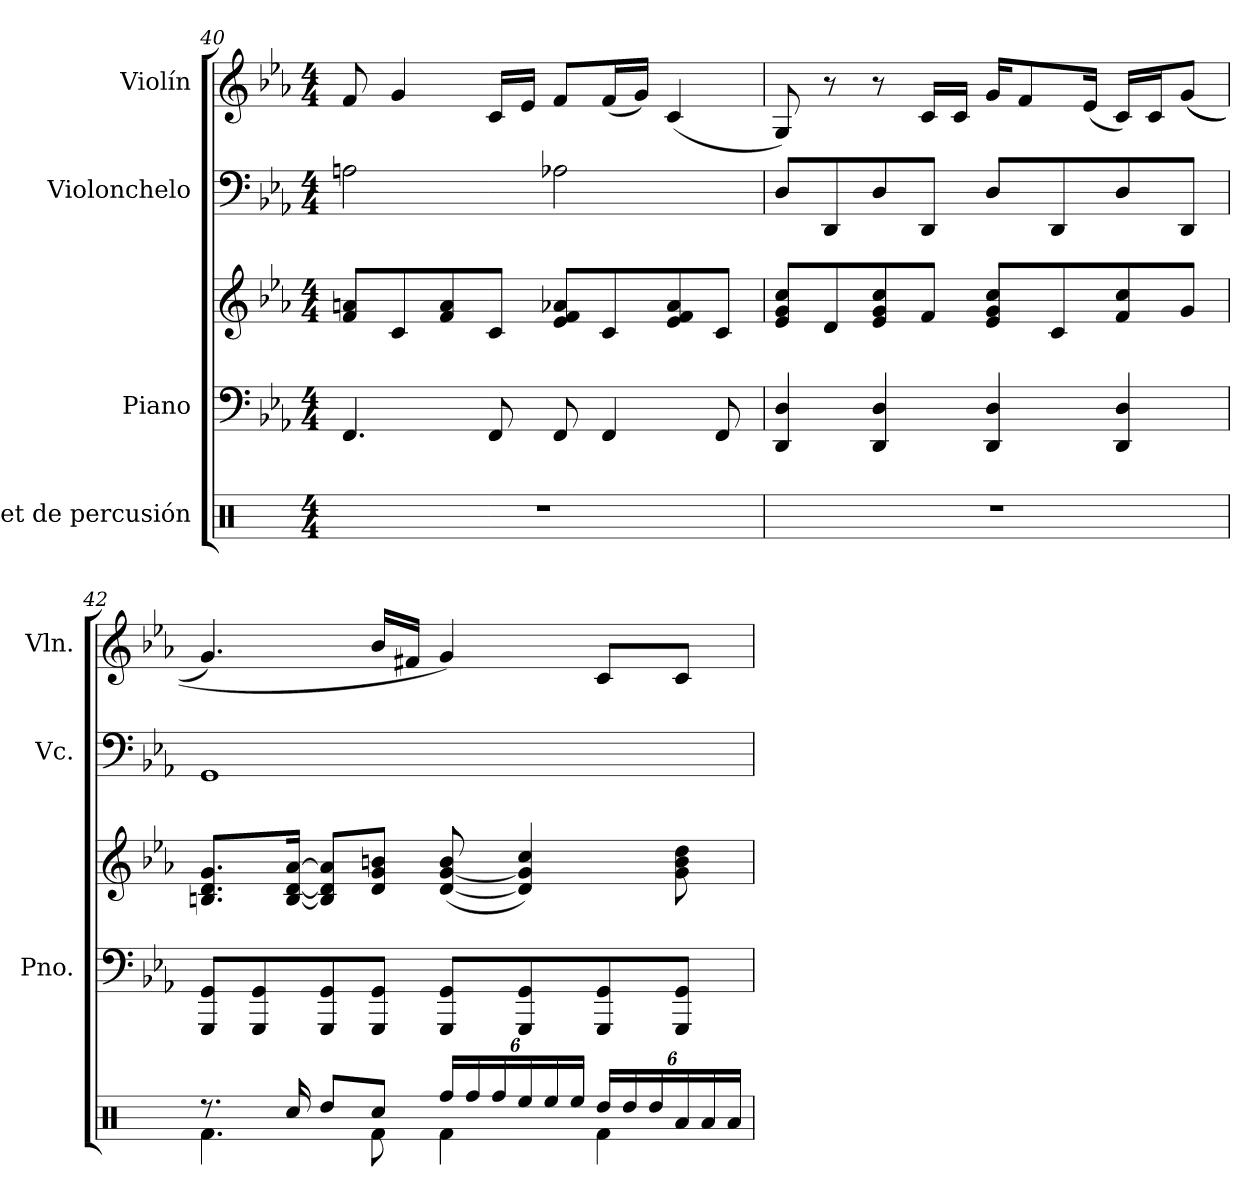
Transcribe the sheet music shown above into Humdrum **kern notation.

**kern	**kern	**kern	**kern	**kern
*part4	*part3	*part3	*part2	*part1
*staff5	*staff4	*staff3	*staff2	*staff1
*I"Set de percusión	*I"Piano	*	*I"Violonchelo	*I"Violín
*	*I'Pno.	*	*I'Vc.	*I'Vln.
!!LO:PB:g=z
*clefX	*clefF4	*clefG2	*clefF4	*clefG2
*k[]	*k[b-e-a-]	*k[b-e-a-]	*k[b-e-a-]	*k[b-e-a-]
*M4/4	*M4/4	*M4/4	*M4/4	*M4/4
=40	=40	=40	=40	=40
1r	4.FF/	8f/ 8an/L	2An\	8f/
.	.	8c/	.	4g/
.	.	8f/ 8a/	.	.
.	8FF/	8c/J	.	16c/LL
.	.	.	.	16e-/JJ
.	8FF/	8e-/ 8f/ 8a-X/L	2A-X\	8f/L
.	4FF/	8c/	.	(<16f/L
.	.	.	.	16g/JJ)
.	.	8e-/ 8f/ 8a-/	.	(<4c/
.	8FF/	8c/J	.	.
=41	=41	=41	=41	=41
1r	4DD/ 4D/	8e-/ 8g/ 8cc/L	8D/L	8G/)
.	.	8d/	8DD/	8r
.	4DD/ 4D/	8e-/ 8g/ 8cc/	8D/	8r
.	.	8f/J	8DD/J	16c/LL
.	.	.	.	16c/JJ
.	4DD/ 4D/	8e-/ 8g/ 8cc/L	8D/L	16g/KL
.	.	.	.	8f/
.	.	8c/	8DD/	.
.	.	.	.	(<16e-/Jk
.	4DD/ 4D/	8f/ 8cc/	8D/	16c/LL)
.	.	.	.	16c/J
.	.	8g/J	8DD/J	(<(<8g/J
=42	=42	=42	=42	=42
*^	*	*	*	*
8.r	4.Rf\	8GGG/ 8GG/L	8.Bn/ 8.d/ 8.g/L	1GG	4.g/)
.	.	8GGG/ 8GG/	.	.	.
16Rcc/	.	.	[16B/ [16d/ [16a-/Jk	.	.
8Rdd/L	.	8GGG/ 8GG/	8B/] 8d/] 8a-/]L	.	.
8Rcc/J	8Rf\	8GGG/ 8GG/J	8d/ 8g/ 8bn/J	.	16b-/LL
.	.	.	.	.	16f#X/JJ
*Xbrackettup	*	*	*	*	*
24Rff/LL	4Rf\	8GGG/ 8GG/L	(>[8d/ [8g/ 8b/	.	4g/)
24Rff/	.	.	.	.	.
24Rff/	.	.	.	.	.
24Ree/	.	8GGG/ 8GG/	4d/] 4g/] 4cc/)	.	.
24Ree/	.	.	.	.	.
24Ree/JJ	.	.	.	.	.
24Rdd/LL	4Rf\	8GGG/ 8GG/	.	.	8c/L
24Rdd/	.	.	.	.	.
24Rdd/	.	.	.	.	.
24Ra/	.	8GGG/ 8GG/J	8g\ 8b\ 8dd\	.	8c/J
24Ra/	.	.	.	.	.
24Ra/JJ	.	.	.	.	.
*v	*v	*	*	*	*
=	=	=	=	=
*-	*-	*-	*-	*-
